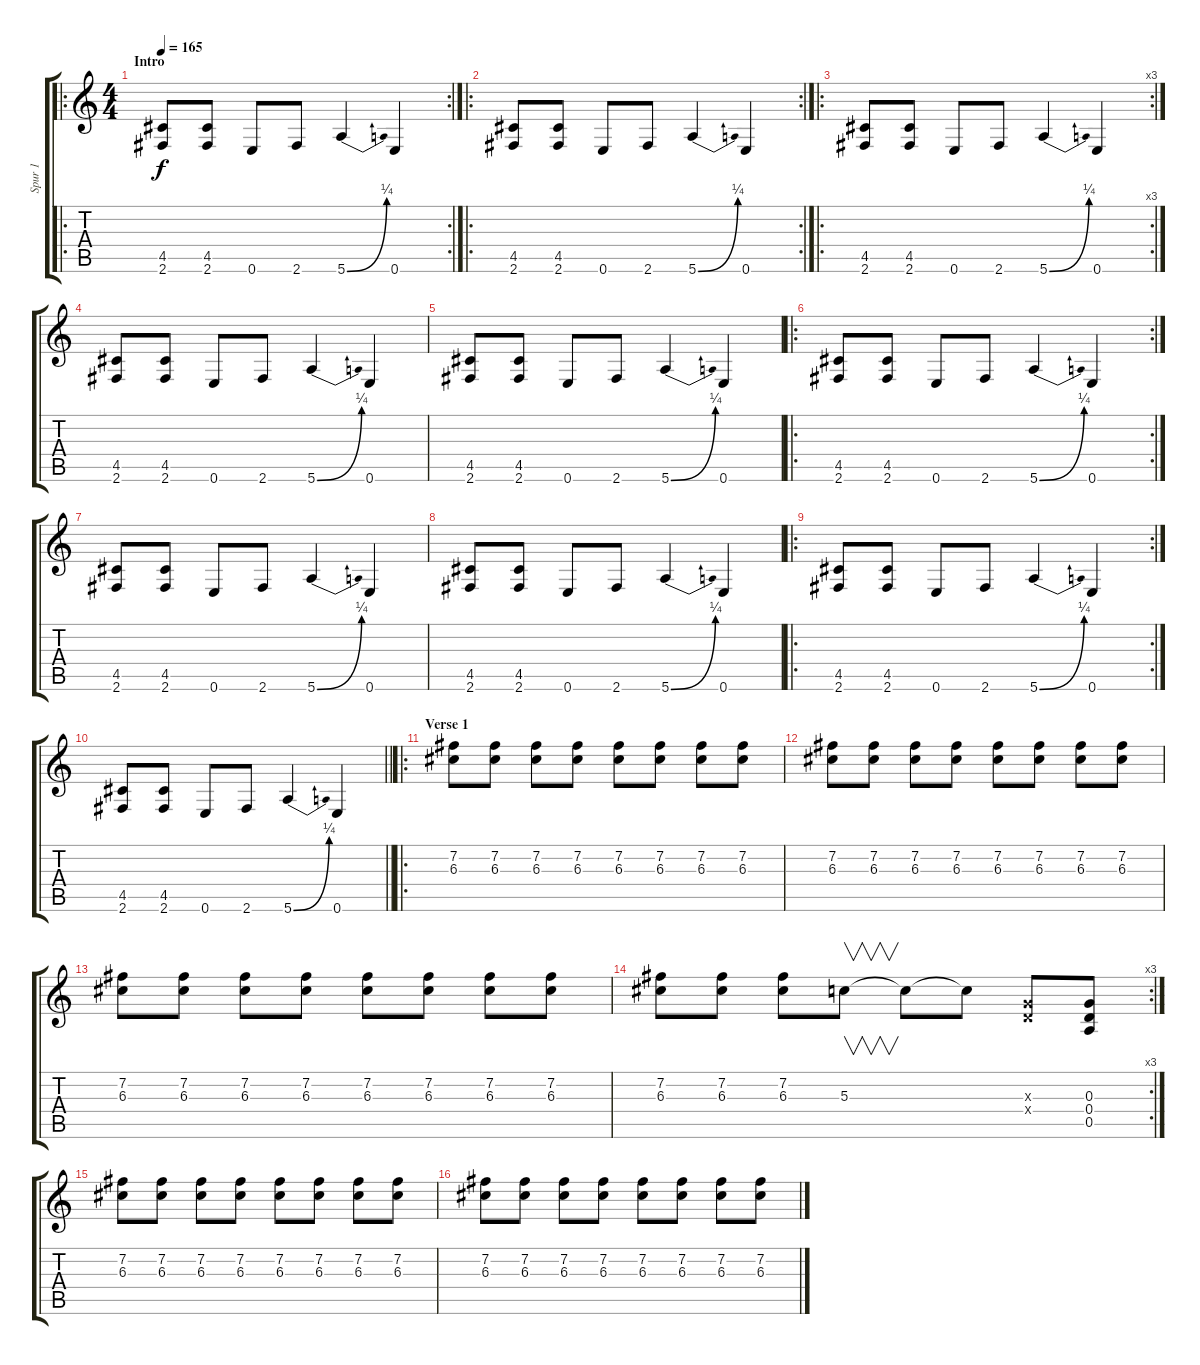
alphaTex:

\track ("Spur 1" "Spur 1") {instrument distortionguitar}
\staff {score tabs}
\tuning (E4 B3 G3 D3 A2 E2) {hide}
\ro
\rc 2
\ts (4 4)
\section ("" "Intro")
\tempo 165
\clef g2
\ks c
(4.5 2.6).8{dy f instrument distortionguitar} (4.5 2.6).8 0.6.8 2.6.8 5.6{be (bend 0 0 60 1)}.4 0.6.4 |
\ro
\rc 2
(4.5 2.6).8 (4.5 2.6).8 0.6.8 2.6.8 5.6{be (bend 0 0 60 1)}.4 0.6.4 |
\ro
\rc 3
(4.5 2.6).8 (4.5 2.6).8 0.6.8 2.6.8 5.6{be (bend 0 0 60 1)}.4 0.6.4 |
(4.5 2.6).8 (4.5 2.6).8 0.6.8 2.6.8 5.6{be (bend 0 0 60 1)}.4 0.6.4 |
(4.5 2.6).8 (4.5 2.6).8 0.6.8 2.6.8 5.6{be (bend 0 0 60 1)}.4 0.6.4 |
\ro
\rc 2
(4.5 2.6).8 (4.5 2.6).8 0.6.8 2.6.8 5.6{be (bend 0 0 60 1)}.4 0.6.4 |
(4.5 2.6).8 (4.5 2.6).8 0.6.8 2.6.8 5.6{be (bend 0 0 60 1)}.4 0.6.4 |
(4.5 2.6).8 (4.5 2.6).8 0.6.8 2.6.8 5.6{be (bend 0 0 60 1)}.4 0.6.4 |
\ro
\rc 2
(4.5 2.6).8 (4.5 2.6).8 0.6.8 2.6.8 5.6{be (bend 0 0 60 1)}.4 0.6.4 |
\barLineRight lightlight
(4.5 2.6).8 (4.5 2.6).8 0.6.8 2.6.8 5.6{be (bend 0 0 60 1)}.4 0.6.4 |
\ro
\section ("" "Verse 1")
(7.2 6.3).8 (7.2 6.3).8 (7.2 6.3).8 (7.2 6.3).8 (7.2 6.3).8 (7.2 6.3).8 (7.2 6.3).8 (7.2 6.3).8 |
(7.2 6.3).8 (7.2 6.3).8 (7.2 6.3).8 (7.2 6.3).8 (7.2 6.3).8 (7.2 6.3).8 (7.2 6.3).8 (7.2 6.3).8 |
(7.2 6.3).8 (7.2 6.3).8 (7.2 6.3).8 (7.2 6.3).8 (7.2 6.3).8 (7.2 6.3).8 (7.2 6.3).8 (7.2 6.3).8 |
\rc 3
(7.2 6.3).8 (7.2 6.3).8 (7.2 6.3).8 5.3.8{v} 5.3{t}.8 5.3{t}.8 (0.3{x} 0.4{x}).8 (0.3 0.4 0.5).8 |
(7.2 6.3).8 (7.2 6.3).8 (7.2 6.3).8 (7.2 6.3).8 (7.2 6.3).8 (7.2 6.3).8 (7.2 6.3).8 (7.2 6.3).8 |
(7.2 6.3).8 (7.2 6.3).8 (7.2 6.3).8 (7.2 6.3).8 (7.2 6.3).8 (7.2 6.3).8 (7.2 6.3).8 (7.2 6.3).8
